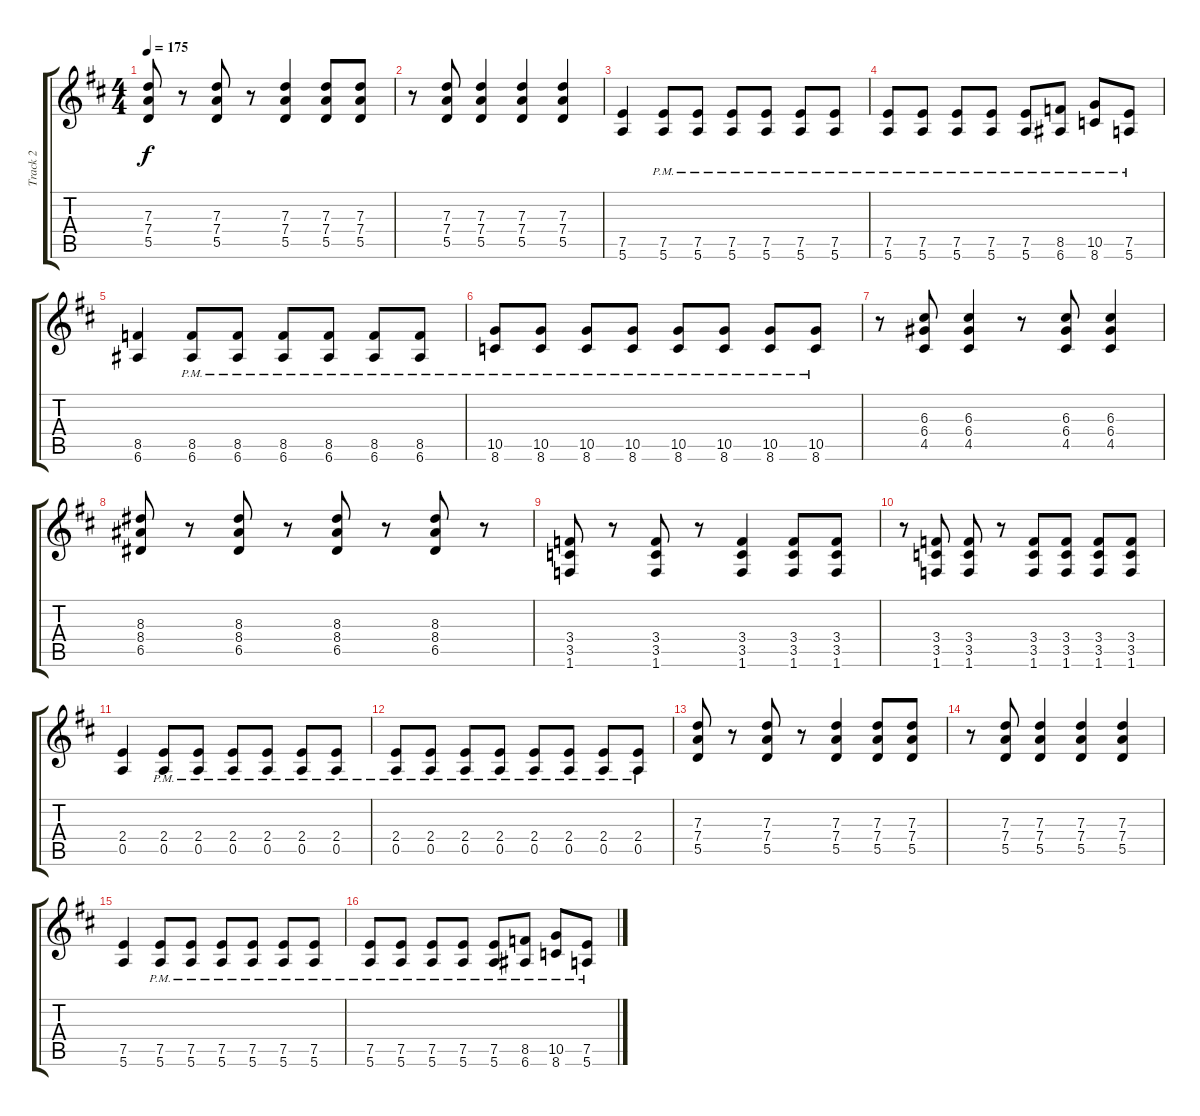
\track ("Track 2" "Track 2") {instrument distortionguitar}
\staff {score tabs}
\tuning (E4 B3 G3 D3 A2 E2) {hide}
\ts (4 4)
\tempo 175
\clef g2
\ks d
(7.3 7.4 5.5).8{dy f} r.8 (7.3 7.4 5.5).8 r.8 (7.3 7.4 5.5).4 (7.3 7.4 5.5).8 (7.3 7.4 5.5).8 |
r.8 (7.3 7.4 5.5).8 (7.3 7.4 5.5).4 (7.3 7.4 5.5).4 (7.3 7.4 5.5).4 |
(7.5 5.6).4 (7.5{pm} 5.6{pm}).8 (7.5{pm} 5.6{pm}).8 (7.5{pm} 5.6{pm}).8 (7.5{pm} 5.6{pm}).8 (7.5{pm} 5.6{pm}).8 (7.5{pm} 5.6{pm}).8 |
(7.5{pm} 5.6{pm}).8 (7.5{pm} 5.6{pm}).8 (7.5{pm} 5.6{pm}).8 (7.5{pm} 5.6{pm}).8 (7.5{pm} 5.6{pm}).8 (8.5{pm} 6.6{pm}).8 (10.5{pm} 8.6{pm}).8 (7.5{pm} 5.6{pm}).8 |
(8.5 6.6).4 (8.5{pm} 6.6{pm}).8 (8.5{pm} 6.6{pm}).8 (8.5{pm} 6.6{pm}).8 (8.5{pm} 6.6{pm}).8 (8.5{pm} 6.6{pm}).8 (8.5{pm} 6.6{pm}).8 |
(10.5{pm} 8.6{pm}).8 (10.5{pm} 8.6{pm}).8 (10.5{pm} 8.6{pm}).8 (10.5{pm} 8.6{pm}).8 (10.5{pm} 8.6{pm}).8 (10.5{pm} 8.6{pm}).8 (10.5{pm} 8.6{pm}).8 (10.5{pm} 8.6{pm}).8 |
r.8 (6.3 6.4 4.5).8 (6.3 6.4 4.5).4 r.8 (6.3 6.4 4.5).8 (6.3 6.4 4.5).4 |
(8.3 8.4 6.5).8 r.8 (8.3 8.4 6.5).8 r.8 (8.3 8.4 6.5).8 r.8 (8.3 8.4 6.5).8 r.8 |
(3.4 3.5 1.6).8 r.8 (3.4 3.5 1.6).8 r.8 (3.4 3.5 1.6).4 (3.4 3.5 1.6).8 (3.4 3.5 1.6).8 |
r.8 (3.4 3.5 1.6).8 (3.4 3.5 1.6).8 r.8 (3.4 3.5 1.6).8 (3.4 3.5 1.6).8 (3.4 3.5 1.6).8 (3.4 3.5 1.6).8 |
(2.4 0.5).4 (2.4{pm} 0.5{pm}).8 (2.4{pm} 0.5{pm}).8 (2.4{pm} 0.5{pm}).8 (2.4{pm} 0.5{pm}).8 (2.4{pm} 0.5{pm}).8 (2.4{pm} 0.5{pm}).8 |
(2.4{pm} 0.5{pm}).8 (2.4{pm} 0.5{pm}).8 (2.4{pm} 0.5{pm}).8 (2.4{pm} 0.5{pm}).8 (2.4{pm} 0.5{pm}).8 (2.4{pm} 0.5{pm}).8 (2.4{pm} 0.5{pm}).8 (2.4{pm} 0.5{pm}).8 |
(7.3 7.4 5.5).8 r.8 (7.3 7.4 5.5).8 r.8 (7.3 7.4 5.5).4 (7.3 7.4 5.5).8 (7.3 7.4 5.5).8 |
r.8 (7.3 7.4 5.5).8 (7.3 7.4 5.5).4 (7.3 7.4 5.5).4 (7.3 7.4 5.5).4 |
(7.5 5.6).4 (7.5{pm} 5.6{pm}).8 (7.5{pm} 5.6{pm}).8 (7.5{pm} 5.6{pm}).8 (7.5{pm} 5.6{pm}).8 (7.5{pm} 5.6{pm}).8 (7.5{pm} 5.6{pm}).8 |
(7.5{pm} 5.6{pm}).8 (7.5{pm} 5.6{pm}).8 (7.5{pm} 5.6{pm}).8 (7.5{pm} 5.6{pm}).8 (7.5{pm} 5.6{pm}).8 (8.5{pm} 6.6{pm}).8 (10.5{pm} 8.6{pm}).8 (7.5{pm} 5.6{pm}).8
